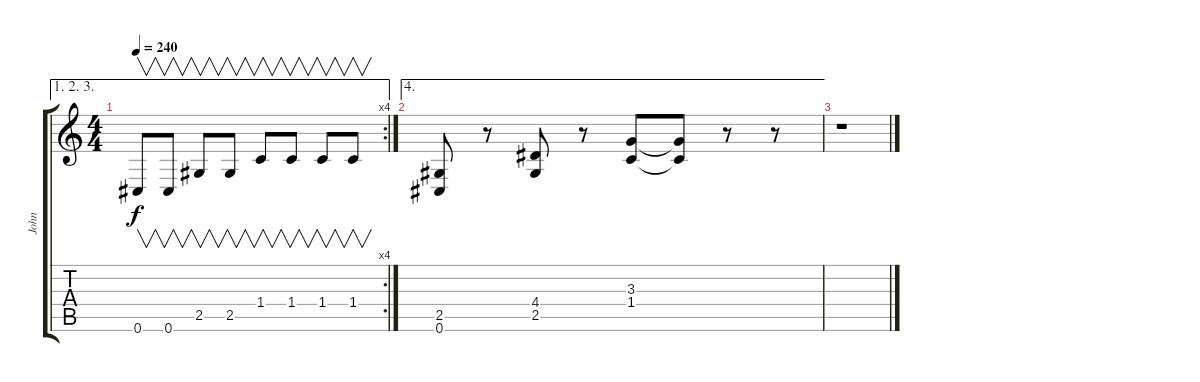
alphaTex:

\track ("John" "John") {instrument distortionguitar}
\staff {score tabs}
\tuning (Db4 Ab3 E3 B2 Gb2 Db2) {hide}
\ae (1 2 3)
\rc 4
\ts (4 4)
\tempo 240
\clef g2
\ks c
0.6.8{v dy f} 0.6.8{v} 2.5.8{v} 2.5.8{v} 1.4.8{v} 1.4.8{v} 1.4.8{v} 1.4.8{v} |
\ae 4
(2.5 0.6).8 r.8 (4.4 2.5).8 r.8 (3.3 1.4).8 (3.3{t} 1.4{t}).8 r.8 r.8 |
r.1
